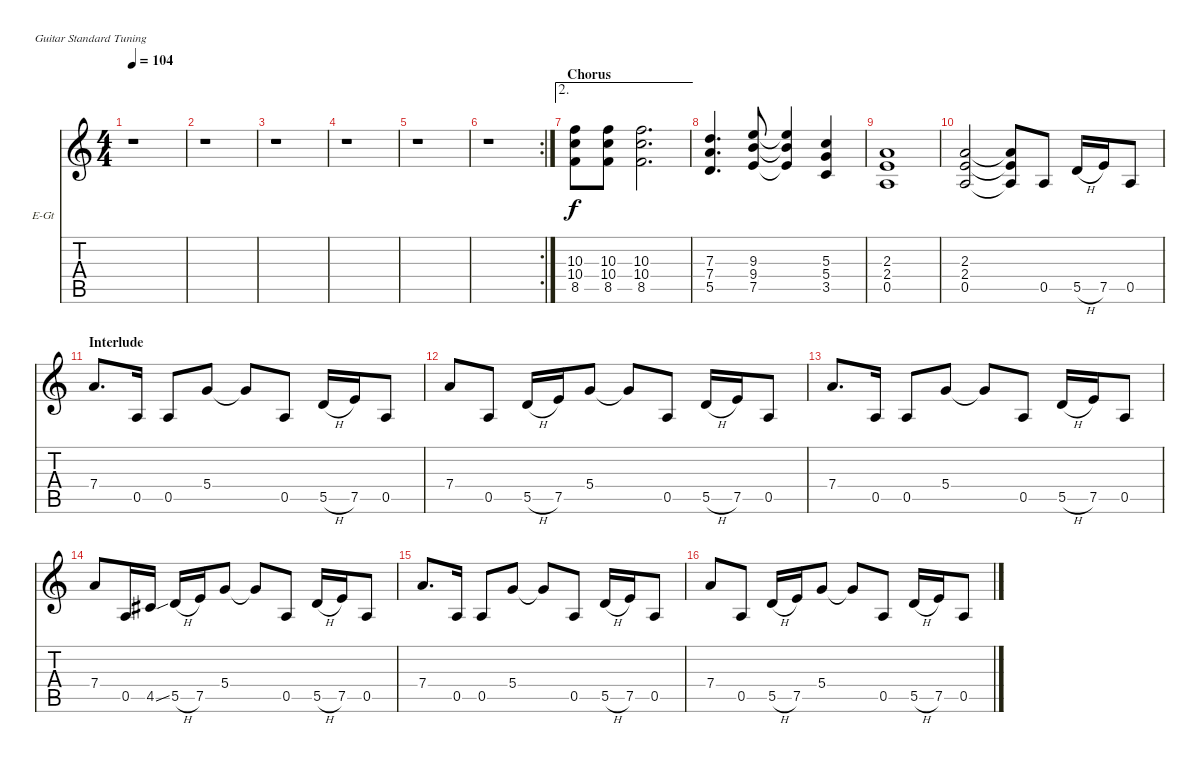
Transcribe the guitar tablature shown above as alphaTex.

\defaultSystemsLayout 4
\bracketExtendMode nobrackets
\firstSystemTrackNameOrientation horizontal
\otherSystemsTrackNameOrientation horizontal
\track ("Mike McCready (Drive)" "E-Gt") {instrument overdrivenguitar}
\staff {score tabs}
\tuning (E4 B3 G3 D3 A2 E2)
\ts (4 4)
\tempo 104
\clef g2
\ks c
r.1{dy f} |
r.1 |
r.1 |
r.1 |
r.1 |
\rc 2
r.1 |
\ae 2
\section ("" "Chorus")
(10.3 10.4 8.5).8 (10.3 10.4 8.5).8 (10.3 10.4 8.5).2{d} |
(7.3 7.4 5.5).4{d} (9.3 9.4 7.5).8 (9.3{t} 9.4{t} 7.5{t}).4 (5.3 5.4 3.5).4 |
(2.3 2.4 0.5).1 |
(2.3 2.4 0.5).2 (2.3{t} 2.4{t} 0.5{t}).8 0.5.8 5.5{h}.16 7.5.16 0.5.8 |
\section ("" "Interlude")
7.4.8{d} 0.5.16 0.5.8 5.4.8 5.4{t}.8 0.5.8 5.5{h}.16 7.5.16 0.5.8 |
7.4.8 0.5.8 5.5{h}.16 7.5.16 5.4.8 5.4{t}.8 0.5.8 5.5{h}.16 7.5.16 0.5.8 |
7.4.8{d} 0.5.16 0.5.8 5.4.8 5.4{t}.8 0.5.8 5.5{h}.16 7.5.16 0.5.8 |
7.4.8 0.5.16 4.5{ss}.16 5.5{h}.16 7.5.16 5.4.8 5.4{t}.8 0.5.8 5.5{h}.16 7.5.16 0.5.8 |
7.4.8{d} 0.5.16 0.5.8 5.4.8 5.4{t}.8 0.5.8 5.5{h}.16 7.5.16 0.5.8 |
7.4.8 0.5.8 5.5{h}.16 7.5.16 5.4.8 5.4{t}.8 0.5.8 5.5{h}.16 7.5.16 0.5.8
